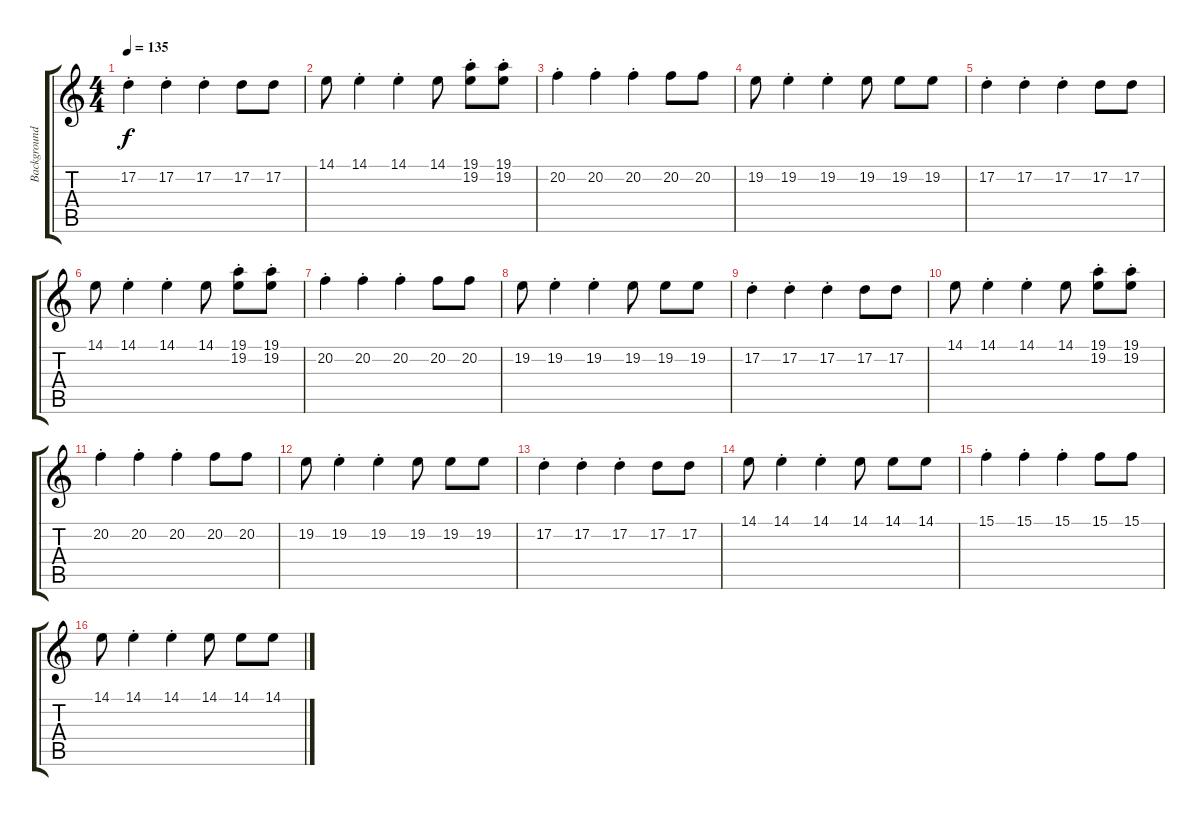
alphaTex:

\track ("Background Vocals" "Background") {instrument choiraahs}
\staff {score tabs}
\tuning (D4 A3 F3 C3 G2 D2) {hide}
\ts (4 4)
\tempo 135
\clef g2
\ks c
17.2{st}.4{dy f} 17.2{st}.4 17.2{st}.4 17.2.8 17.2.8 |
14.1.8 14.1{st}.4 14.1{st}.4 14.1.8 (19.1{st} 19.2).8 (19.1{st} 19.2).8 |
20.2{st}.4 20.2{st}.4 20.2{st}.4 20.2.8 20.2.8 |
19.2.8 19.2{st}.4 19.2{st}.4 19.2.8 19.2.8 19.2.8 |
17.2{st}.4 17.2{st}.4 17.2{st}.4 17.2.8 17.2.8 |
14.1.8 14.1{st}.4 14.1{st}.4 14.1.8 (19.1{st} 19.2).8 (19.1{st} 19.2).8 |
20.2{st}.4 20.2{st}.4 20.2{st}.4 20.2.8 20.2.8 |
19.2.8 19.2{st}.4 19.2{st}.4 19.2.8 19.2.8 19.2.8 |
17.2{st}.4 17.2{st}.4 17.2{st}.4 17.2.8 17.2.8 |
14.1.8 14.1{st}.4 14.1{st}.4 14.1.8 (19.1{st} 19.2).8 (19.1{st} 19.2).8 |
20.2{st}.4 20.2{st}.4 20.2{st}.4 20.2.8 20.2.8 |
19.2.8 19.2{st}.4 19.2{st}.4 19.2.8 19.2.8 19.2.8 |
17.2{st}.4 17.2{st}.4 17.2{st}.4 17.2.8 17.2.8 |
14.1.8 14.1{st}.4 14.1{st}.4 14.1.8 14.1.8 14.1.8 |
15.1{st}.4 15.1{st}.4 15.1{st}.4 15.1.8 15.1.8 |
14.1.8 14.1{st}.4 14.1{st}.4 14.1.8 14.1.8 14.1.8
